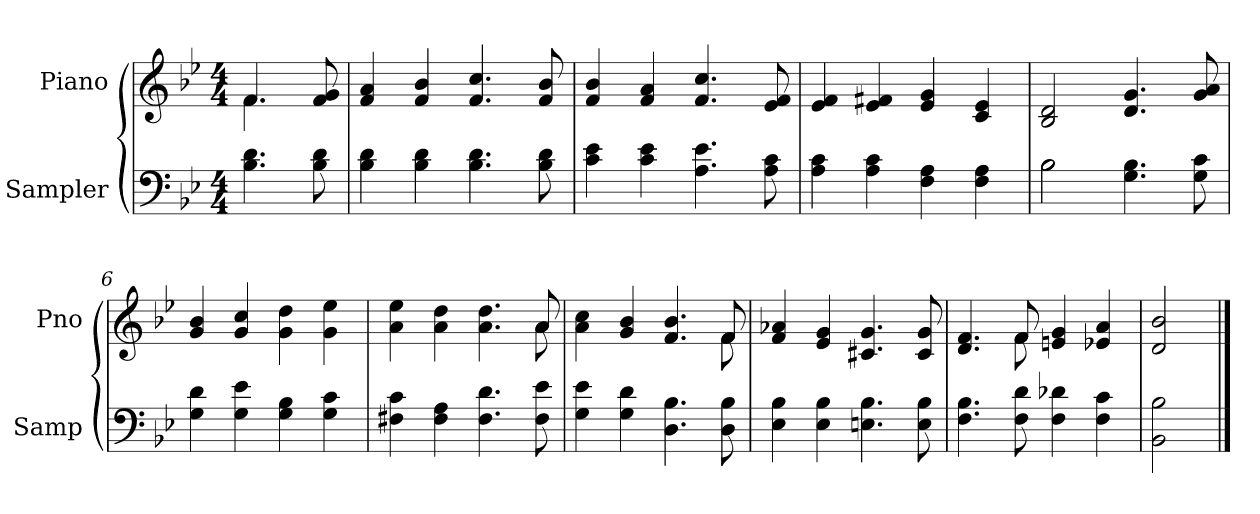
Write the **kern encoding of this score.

**kern	**kern
*part2	*part1
*staff2	*staff1
*I"Sampler	*I"Piano
*I'Samp	*I'Pno
*clefF4	*clefG2
*k[b-e-]	*k[b-e-]
*B-:	*B-:
*M4/4	*M4/4
=1	=1
*	*^
4.B- 4.d	4.f/	4.f
8B- 8d	8f 8g	8ryy
*	*v	*v
=2	=2
4B- 4d	4f 4a
4B- 4d	4f 4b-
4.B- 4.d	4.f 4.cc
8B- 8d	8f 8b-
=3	=3
4c 4e-	4f 4b-
4c 4e-	4f 4a
4.A 4.e-	4.f 4.cc
8A 8c	8e- 8f
=4	=4
4A 4c	4e- 4f
4A 4c	4e- 4f#X
4F 4A	4e- 4g
4F 4A	4c 4e-
=5	=5
*^	*
2B-\	2B-	2B- 2d
4.G 4.B-	2ryy	4.d 4.g
8G 8c	.	8g 8a
*v	*v	*
=6	=6
4G 4d	4g 4b-
4G 4e-	4g 4cc
4G 4B-	4g 4dd
4G 4c	4g 4ee-
=7	=7
*	*^
4F#X 4c	4a 4ee-	2..ryy
4F# 4A	4a 4dd	.
4.F# 4.d	4.a 4.dd	.
8F# 8e-	8a/	8a
=8	=8	=8
4G 4e-	4a 4cc	2..ryy
4G 4d	4g 4b-	.
4.D 4.B-	4.f 4.b-	.
8D 8B-	8f/	8f
*	*v	*v
=9	=9
4E- 4B-	4f 4a-X
4E- 4B-	4e- 4g
4.En 4.B-	4.c#X 4.g
8E 8B-	8c# 8g
=10	=10
*	*^
4.F 4.B-	4.d 4.f	4.ryy
8F 8d	8f/	8f
4F 4d-X	4en 4g	2ryy
4F 4c	4e-X 4a	.
*	*v	*v
=11	=11
2BB- 2B-	2d 2b-
==	==
*-	*-
